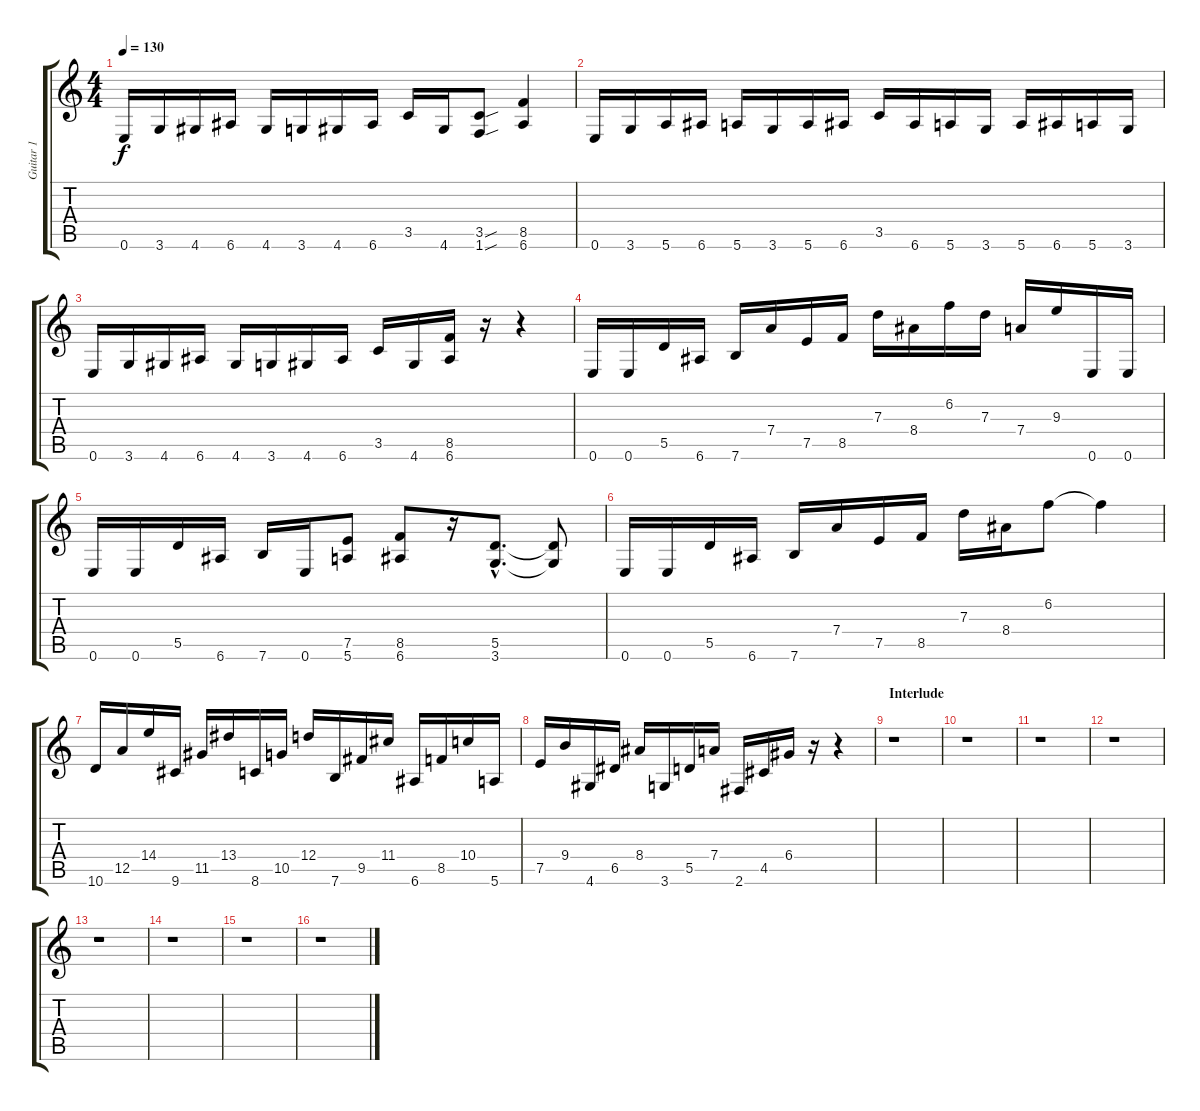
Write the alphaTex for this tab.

\track ("Guitar 1" "Guitar 1") {instrument overdrivenguitar}
\staff {score tabs}
\tuning (E4 B3 G3 D3 A2 E2) {hide}
\ts (4 4)
\tempo 130
\clef g2
\ks c
0.6.16{dy f} 3.6.16 4.6.16 6.6.16 4.6.16 3.6.16 4.6.16 6.6.16 3.5.16 4.6.16 (3.5{sou} 1.6{sou}).8 (8.5 6.6).4 |
0.6.16 3.6.16 5.6.16 6.6.16 5.6.16 3.6.16 5.6.16 6.6.16 3.5.16 6.6.16 5.6.16 3.6.16 5.6.16 6.6.16 5.6.16 3.6.16 |
0.6.16 3.6.16 4.6.16 6.6.16 4.6.16 3.6.16 4.6.16 6.6.16 3.5.16 4.6.16 (8.5 6.6).16 r.16 r.4 |
0.6.16 0.6.16 5.5.16 6.6.16 7.6.16 7.4.16 7.5.16 8.5.16 7.3.16 8.4.16 6.2.16 7.3.16 7.4.16 9.3.16 0.6.16 0.6.16 |
0.6.16 0.6.16 5.5.16 6.6.16 7.6.16 0.6.16 (7.5 5.6).8 (8.5 6.6).8 r.16 (5.5{hac} 3.6{hac}).8{d} (5.5{t} 3.6{t}).8 |
0.6.16 0.6.16 5.5.16 6.6.16 7.6.16 7.4.16 7.5.16 8.5.16 7.3.16 8.4.16 6.2.8 6.2{t}.4 |
10.6.16 12.5.16 14.4.16 9.6.16 11.5.16 13.4.16 8.6.16 10.5.16 12.4.16 7.6.16 9.5.16 11.4.16 6.6.16 8.5.16 10.4.16 5.6.16 |
7.5.16 9.4.16 4.6.16 6.5.16 8.4.16 3.6.16 5.5.16 7.4.16 2.6.16 4.5.16 6.4.16 r.16 r.4 |
\section ("" "Interlude")
r.1 |
r.1 |
r.1 |
r.1 |
r.1 |
r.1 |
r.1 |
r.1
